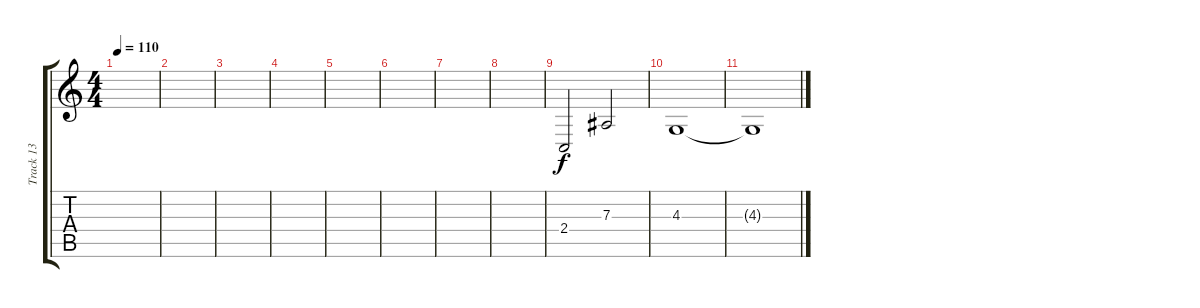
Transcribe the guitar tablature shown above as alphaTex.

\track ("Track 13" "Track 13") {instrument frenchhorn}
\staff {score tabs}
\tuning (C4 G3 Eb3 Bb2 F2 C2) {hide}
\ts (4 4)
\tempo 110
\clef g2
\ks c
|
|
|
|
|
|
|
|
2.4.2 7.3.2 |
4.3.1 |
4.3{t}.1
